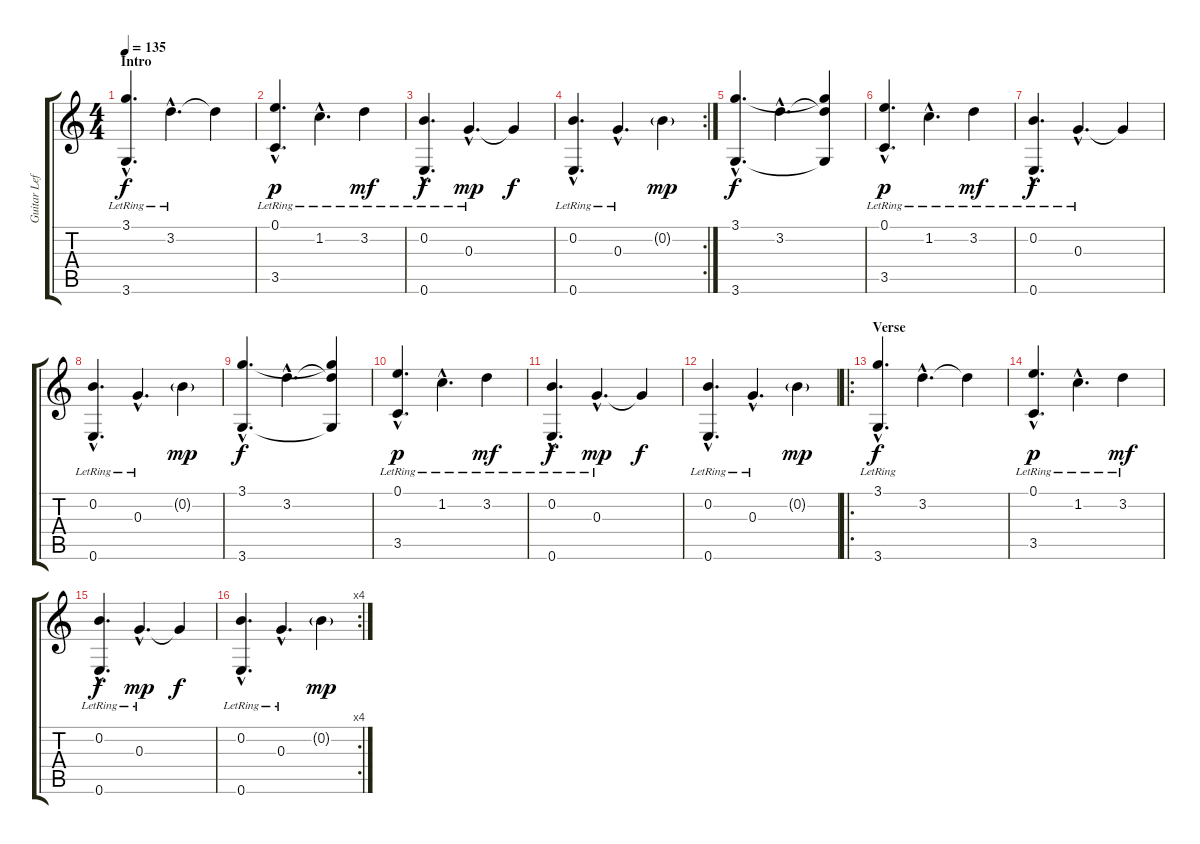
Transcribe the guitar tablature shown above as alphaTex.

\track ("Guitar Left" "Guitar Lef") {instrument acousticguitarsteel}
\staff {score tabs}
\tuning (E4 B3 G3 D3 A2 E2) {hide}
\ts (4 4)
\section ("" "Intro")
\tempo 135
\clef g2
\ks c
(3.1{hac lr} 3.6{hac lr}).4{d dy f instrument acousticguitarsteel} 3.2{hac lr}.4{d} 3.2{t}.4 |
(0.1{hac lr} 3.5{hac lr}).4{d dy p} 1.2{hac lr}.4{d} 3.2{lr}.4{dy mf} |
(0.2{hac lr} 0.6{hac lr}).4{d dy f} 0.3{hac lr}.4{d dy mp} 0.3{t}.4{dy f} |
\rc 2
(0.2{hac lr} 0.6{hac lr}).4{d} 0.3{hac lr}.4{d} 0.2{g}.4{dy mp} |
(3.1{hac} 3.6{hac}).4{d dy f} 3.2{hac}.4{d} (3.1{t} 3.2{t} 3.6{t}).4 |
(0.1{hac lr} 3.5{hac lr}).4{d dy p} 1.2{hac lr}.4{d} 3.2{lr}.4{dy mf} |
(0.2{hac lr} 0.6{hac lr}).4{d dy f} 0.3{hac lr}.4{d} 0.3{t}.4 |
(0.2{hac lr} 0.6{hac lr}).4{d} 0.3{hac lr}.4{d} 0.2{g}.4{dy mp} |
(3.1{hac} 3.6{hac}).4{d dy f} 3.2{hac}.4{d} (3.1{t} 3.2{t} 3.6{t}).4 |
(0.1{hac lr} 3.5{hac lr}).4{d dy p} 1.2{hac lr}.4{d} 3.2{lr}.4{dy mf} |
(0.2{hac lr} 0.6{hac lr}).4{d dy f} 0.3{hac lr}.4{d dy mp} 0.3{t}.4{dy f} |
(0.2{hac lr} 0.6{hac lr}).4{d} 0.3{hac lr}.4{d} 0.2{g}.4{dy mp} |
\ro
\section ("" "Verse")
(3.1{hac lr} 3.6{hac lr}).4{d dy f} 3.2{hac}.4{d} 3.2{t}.4 |
(0.1{hac lr} 3.5{hac lr}).4{d dy p} 1.2{hac lr}.4{d} 3.2{lr}.4{dy mf} |
(0.2{hac lr} 0.6{hac lr}).4{d dy f} 0.3{hac lr}.4{d dy mp} 0.3{t}.4{dy f} |
\rc 4
(0.2{hac lr} 0.6{hac lr}).4{d} 0.3{hac lr}.4{d} 0.2{g}.4{dy mp}
